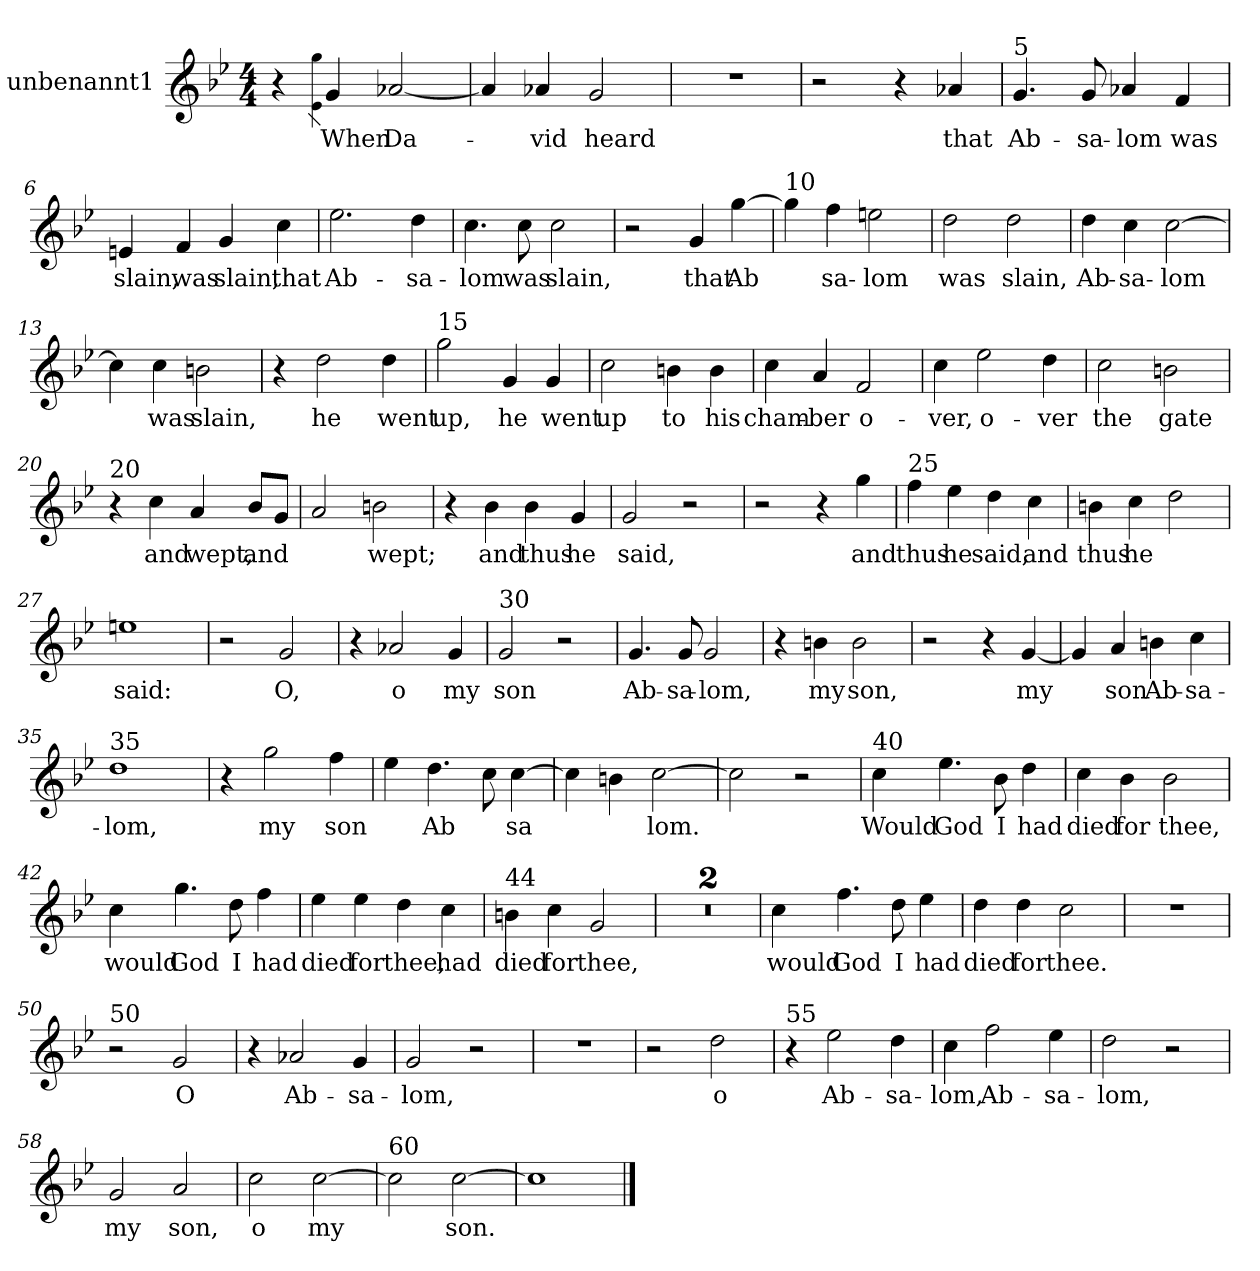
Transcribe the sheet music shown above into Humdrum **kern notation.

**kern	**text
*part1	*part1
*staff1	*staff1
*I"unbenannt1	*
*clefG2	*
*k[b-e-]	*
*M4/4	*
=1	=1
4r	.
4qe- 4qgg	.
!	!LO:LY:b
4g/	When
!	!LO:LY:b
[2a-X/	Da-
=2	=2
4a-/]	.
!	!LO:LY:b
4a-X/	vid
!	!LO:LY:b
2g/	heard
=3	=3
1r	.
=4	=4
2r	.
4r	.
!	!LO:LY:b
4a-X/	that
=5	=5
!LO:TX:a:t=5	!
!	!LO:LY:b
4.g/	Ab-
!	!LO:LY:b
8g/	sa-
!	!LO:LY:b
4a-X/	lom
!	!LO:LY:b
4f/	was
=6	=6
!	!LO:LY:b
4en/	slain,
!	!LO:LY:b
4f/	was
!	!LO:LY:b
4g/	slain,
!	!LO:LY:b
4cc\	that
!!LO:LB:g=z
=7	=7
!	!LO:LY:b
2.ee-\	Ab-
!	!LO:LY:b
4dd\	sa-
=8	=8
!	!LO:LY:b
4.cc\	lom
!	!LO:LY:b
8cc\	was
!	!LO:LY:b
2cc\	slain,
=9	=9
2r	.
!	!LO:LY:b
4g/	that
!	!LO:LY:b
[4gg\	Ab
=10	=10
!LO:TX:a:t=10	!
!	!LO:LY:b
4gg\]	-
!	!LO:LY:b
4ff\	sa-
!	!LO:LY:b
2een\	lom
=11	=11
!	!LO:LY:b
2dd\	was
!	!LO:LY:b
2dd\	slain,
=12	=12
!	!LO:LY:b
4dd\	Ab-
!	!LO:LY:b
4cc\	sa-
!	!LO:LY:b
[2cc\	lom
=13	=13
4cc\]	.
!	!LO:LY:b
4cc\	was
!	!LO:LY:b
2bn\	slain,
!!LO:LB:g=z
=14	=14
4r	.
!	!LO:LY:b
2dd\	he
!	!LO:LY:b
4dd\	went
=15	=15
!LO:TX:a:t=15	!
!	!LO:LY:b
2gg\	up,
!	!LO:LY:b
4g/	he
!	!LO:LY:b
4g/	went
=16	=16
!	!LO:LY:b
2cc\	up
!	!LO:LY:b
4bn\	to
!	!LO:LY:b
4b\	his
=17	=17
!	!LO:LY:b
4cc\	cham-
!	!LO:LY:b
4a/	ber
!	!LO:LY:b
2f/	o-
=18	=18
!	!LO:LY:b
4cc\	ver,
!	!LO:LY:b
2ee-\	o-
!	!LO:LY:b
4dd\	ver
=19	=19
!	!LO:LY:b
2cc\	the
!	!LO:LY:b
2bn\	gate
!!LO:LB:g=z
=20	=20
!LO:TX:a:t=20	!
4r	.
!	!LO:LY:b
4cc\	and
!	!LO:LY:b
4a/	wept,
!	!LO:LY:b
8b-/L	and
8g/J	.
=21	=21
2a/	.
!	!LO:LY:b
2bn\	wept;
=22	=22
4r	.
!	!LO:LY:b
4b-\	and
!	!LO:LY:b
4b-\	thus
!	!LO:LY:b
4g/	he
=23	=23
!	!LO:LY:b
2g/	said,
2r	.
=24	=24
2r	.
4r	.
!	!LO:LY:b
4gg\	and
=25	=25
!LO:TX:a:t=25	!
!	!LO:LY:b
4ff\	thus
!	!LO:LY:b
4ee-\	he
!	!LO:LY:b
4dd\	said,
!	!LO:LY:b
4cc\	and
!!LO:LB:g=z
=26	=26
!	!LO:LY:b
4bn\	thus
!	!LO:LY:b
4cc\	he
2dd\	.
=27	=27
!	!LO:LY:b
1een>	said:
=28	=28
2r	.
!	!LO:LY:b
2g/	O,
=29	=29
4r	.
!	!LO:LY:b
2a-X/	o
!	!LO:LY:b
4g/	my
=30	=30
!LO:TX:a:t=30	!
!	!LO:LY:b
2g/	son
2r	.
=31	=31
!	!LO:LY:b
4.g/	Ab-
!	!LO:LY:b
8g/	sa-
!	!LO:LY:b
2g/	lom,
=32	=32
4r	.
!	!LO:LY:b
4bn\	my
!	!LO:LY:b
2b\	son,
!!LO:LB:g=z
=33	=33
2r	.
4r	.
!	!LO:LY:b
[4g/	my
=34	=34
4g/]	.
!	!LO:LY:b
4a/	son
!	!LO:LY:b
4bn\	Ab-
!	!LO:LY:b
4cc\	sa-
=35	=35
!LO:TX:a:t=35	!
!	!LO:LY:b
1dd	lom,
=36	=36
4r	.
!	!LO:LY:b
2gg\	my
!	!LO:LY:b
4ff\	son
=37	=37
4ee-\	.
!	!LO:LY:b
4.dd\	Ab
!	!LO:LY:b
8cc\	-
!	!LO:LY:b
[4cc\	sa-
=38	=38
4cc\]	.
!	!LO:LY:b
4bn\	-
!	!LO:LY:b
[2cc\	lom.
=39	=39
2cc\]	.
2r	.
!!LO:LB:g=z
=40	=40
!LO:TX:a:t=40	!
!	!LO:LY:b
4cc\	Would
!	!LO:LY:b
4.ee-\	God
!	!LO:LY:b
8b-\	I
!	!LO:LY:b
4dd\	had
=41	=41
!	!LO:LY:b
4cc\	died
!	!LO:LY:b
4b-\	for
!	!LO:LY:b
2b-\	thee,
=42	=42
!	!LO:LY:b
4cc\	would
!	!LO:LY:b
4.gg\	God
!	!LO:LY:b
8dd\	I
!	!LO:LY:b
4ff\	had
=43	=43
!	!LO:LY:b
4ee-\	died
!	!LO:LY:b
4ee-\	for
!	!LO:LY:b
4dd\	thee,
!	!LO:LY:b
4cc\	had
=44	=44
!LO:TX:a:t=44	!
!	!LO:LY:b
4bn\	died
!	!LO:LY:b
4cc\	for
!	!LO:LY:b
2g/	thee,
=45	=45
1r	.
=46	=46
1r	.
!!LO:LB:g=z
=47	=47
!	!LO:LY:b
4cc\	would
!	!LO:LY:b
4.ff\	God
!	!LO:LY:b
8dd\	I
!	!LO:LY:b
4ee-\	had
=48	=48
!	!LO:LY:b
4dd\	died
!	!LO:LY:b
4dd\	for
!	!LO:LY:b
2cc\	thee.
=49	=49
1r	.
=50	=50
!LO:TX:a:t=50	!
2r	.
!	!LO:LY:b
2g/	O
=51	=51
4r	.
!	!LO:LY:b
2a-X/	Ab-
!	!LO:LY:b
4g/	sa-
=52	=52
!	!LO:LY:b
2g/	lom,
2r	.
=53	=53
1r	.
!!LO:LB:g=z
=54	=54
2r	.
!	!LO:LY:b
2dd\	o
=55	=55
!LO:TX:a:t=55	!
4r	.
!	!LO:LY:b
2ee-\	Ab-
!	!LO:LY:b
4dd\	sa-
=56	=56
!	!LO:LY:b
4cc\	lom,
!	!LO:LY:b
2ff\	Ab-
!	!LO:LY:b
4ee-\	sa-
=57	=57
!	!LO:LY:b
2dd\	lom,
2r	.
=58	=58
!	!LO:LY:b
2g/	my
!	!LO:LY:b
2a/	son,
=59	=59
!	!LO:LY:b
2cc\	o
!	!LO:LY:b
[2cc\	my
=60	=60
!LO:TX:a:t=60	!
2cc\]	.
!	!LO:LY:b
[2cc\	son.
=61	=61
1cc>]	.
==	==
*-	*-
